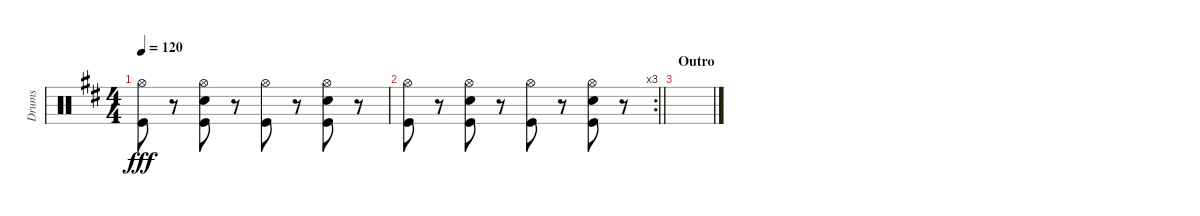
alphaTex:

\track ("Drums" "Drums") {instrument percussion}
\staff {score}
\articulation defaults
\ts (4 4)
\tempo 120
\clef neutral
\ks bminor
("Hi-Hat (open)" "Kick (hit)").8{dy fff} r.8 ("Hi-Hat (open)" "Snare (hit) 2" "Kick (hit)").8 r.8 ("Hi-Hat (open)" "Kick (hit)").8 r.8 ("Hi-Hat (open)" "Snare (hit) 2" "Kick (hit)").8 r.8 |
\rc 3
\barLineRight lightlight
("Hi-Hat (open)" "Kick (hit)").8 r.8 ("Hi-Hat (open)" "Snare (hit) 2" "Kick (hit)").8 r.8 ("Hi-Hat (open)" "Kick (hit)").8 r.8 ("Hi-Hat (open)" "Snare (hit) 2" "Kick (hit)").8 r.8 |
\section ("" "Outro")
